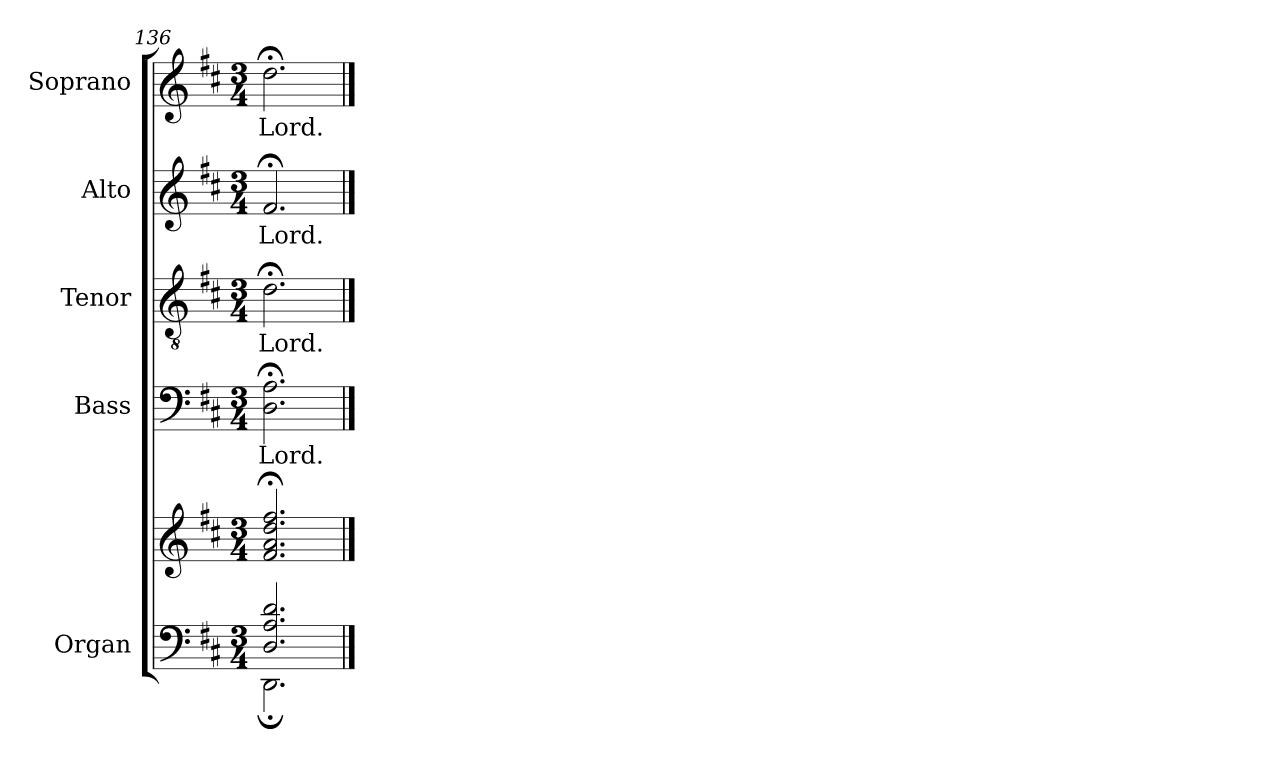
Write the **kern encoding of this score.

**kern	**kern	**kern	**text	**kern	**text	**kern	**text	**kern	**text
*part5	*part5	*part4	*part4	*part3	*part3	*part2	*part2	*part1	*part1
*staff6	*staff5	*staff4	*staff4	*staff3	*staff3	*staff2	*staff2	*staff1	*staff1
*I"Organ	*	*I"Bass	*	*I"Tenor	*	*I"Alto	*	*I"Soprano	*
*I'Org.	*	*I'B.	*	*I'T.	*	*I'A.	*	*I'S.	*
*clefF4	*clefG2	*clefF4	*	*clefGv2	*	*clefG2	*	*clefG2	*
*	*	*	*	*ITrd7c12	*	*	*	*	*
*k[f#c#]	*k[f#c#]	*k[f#c#]	*	*k[f#c#]	*	*k[f#c#]	*	*k[f#c#]	*
*D:	*D:	*D:	*	*D:	*	*D:	*	*D:	*
*M3/4	*M3/4	*M3/4	*	*M3/4	*	*M3/4	*	*M3/4	*
=136	=136	=136	=136	=136	=136	=136	=136	=136	=136
*^	*	*	*	*	*	*	*	*	*
!	!	!	!	!LO:LY:b:color=#000000	!	!	!	!	!	!
!	!	!	!	!	!	!LO:LY:b:color=#000000	!	!	!	!
!	!	!	!	!	!	!	!	!LO:LY:b:color=#000000	!	!
!	!	!	!	!	!	!	!	!	!	!LO:LY:b:color=#000000
2.Di/ 2.Ai 2.di	2.DD;i\	2.f#i/; 2.ai; 2.ddi; 2.ff#i;	2.Di\; 2.Ai;	Lord.	2.D;i\	Lord.	2.f#;i/	Lord.	2.dd;i\	Lord.
*v	*v	*	*	*	*	*	*	*	*	*
==	==	==	==	==	==	==	==	==	==
*-	*-	*-	*-	*-	*-	*-	*-	*-	*-
